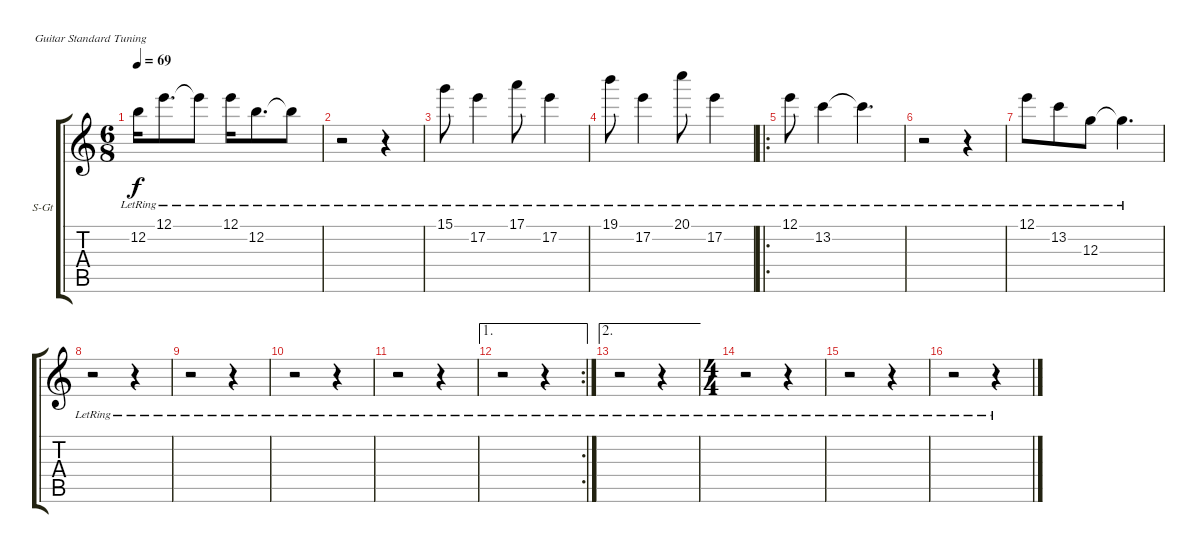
\bracketExtendMode groupsimilarinstruments
\firstSystemTrackNameOrientation horizontal
\otherSystemsTrackNameOrientation horizontal
\track ("Guitar 2" "S-Gt") {instrument acousticguitarsteel}
\staff {score tabs}
\tuning (E4 B3 G3 D3 A2 E2)
\ts (6 8)
\tempo 69
\clef g2
\ks c
12.2{lr}.16{dy f} 12.1{lr}.8{d} 12.1{lr t}.8 12.1{lr}.16 12.2{lr}.8{d} 12.2{lr t}.8 |
r.2 r.4 |
15.1{lr}.8 17.2{lr}.4 17.1{lr}.8 17.2{lr}.4 |
19.1{lr}.8 17.2{lr}.4 20.1{lr}.8 17.2{lr}.4 |
\ro
12.1{lr}.8 13.2{lr}.4 13.2{lr t}.4{d} |
r.2 r.4 |
12.1{lr}.8 13.2{lr}.8 12.3{lr}.8 12.3{lr t}.4{d} |
r.2 r.4 |
r.2 r.4 |
r.2 r.4 |
r.2 r.4 |
\ae 1
\rc 2
r.2 r.4 |
\ae 2
r.2 r.4 |
\ts (4 4)
r.2 r.4 |
r.2 r.4 |
r.2 r.4
